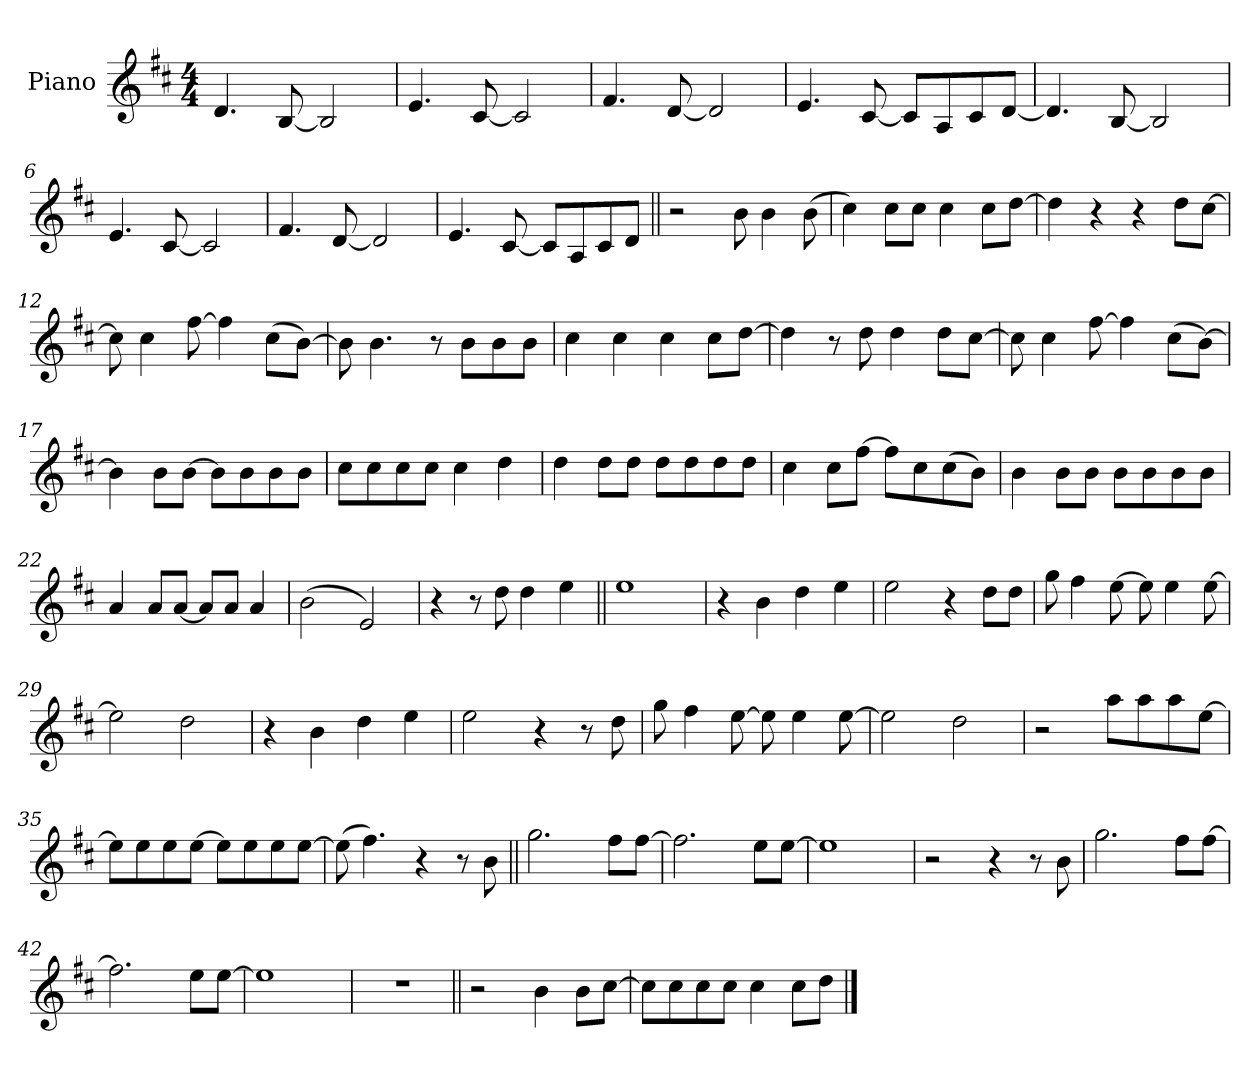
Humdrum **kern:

**kern
*part1
*staff1
*I"Piano
*I'Pno.
*clefG2
*k[f#c#]
*M4/4
*MM124
=1
4.d!
[8B!
2B!]
=2
4.e!
[8c#!
2c#!]
=3
4.f#!
[8d!
2d!]
=4
4.e!
[8c#!
8c#!L]
8A!
8c#!
[8d!J
=5
4.d!]
[8B!
2B!]
=6
4.e!
[8c#!
2c#!]
=7
4.f#!
[8d!
2d!]
=8
4.e!
[8c#!
8c#!L]
8A!
8c#!
8d!J
=9||
2r
8b
4b
(8b
=10
4cc#)
8cc#L
8cc#J
4cc#
8cc#L
[8ddJ
=11
4dd]
4r
4r
8ddL
[8cc#J
=12
8cc#]
4cc#
[8ff#
4ff#]
(8cc#L
[8bJ)
=13
8b]
4.b
8r
8bL
8b
8bJ
=14
4cc#
4cc#
4cc#
8cc#L
[8ddJ
=15
4dd]
8r
8dd
4dd
8ddL
[8cc#J
=16
8cc#]
4cc#
[8ff#
4ff#]
(8cc#L
[8bJ)
=17
4b]
8bL
[8bJ
8bL]
8b
8b
8bJ
=18
8cc#L
8cc#
8cc#
8cc#J
4cc#
4dd
=19
4dd
8ddL
8ddJ
8ddL
8dd
8dd
8ddJ
=20
4cc#
8cc#L
[8ff#J
8ff#L]
8cc#
(8cc#
8bJ)
=21
4b
8bL
8bJ
8bL
8b
8b
8bJ
=22
4a
8aL
[8aJ
8aL]
8aJ
4a
=23
(2b
2e)
=24
4r
8r
8dd
4dd
4ee
=25||
1ee
=26
4r
4b
4dd
4ee
=27
2ee
4r
8ddL
8ddJ
=28
8gg
4ff#
[8ee
8ee]
4ee
[8ee
=29
2ee]
2dd
=30
4r
4b
4dd
4ee
=31
2ee
4r
8r
8dd
=32
8gg
4ff#
[8ee
8ee]
4ee
[8ee
=33
2ee]
2dd
=34
2r
8aaL
8aa
8aa
[8eeJ
=35
8eeL]
8ee
8ee
[8eeJ
8eeL]
8ee
8ee
[8eeJ
=36
(8ee]
4.ff#)
4r
8r
8b
=37||
2.gg
8ff#L
[8ff#J
=38
2.ff#]
8eeL
[8eeJ
=39
1ee]
=40
2r
4r
8r
8b
=41
2.gg
8ff#L
[8ff#J
=42
2.ff#]
8eeL
[8eeJ
=43
1ee]
=44
1r
=45||
2r
4b
8bL
[8cc#J
=46
8cc#L]
8cc#
8cc#
8cc#J
4cc#
8cc#L
8ddJ
==
*-
